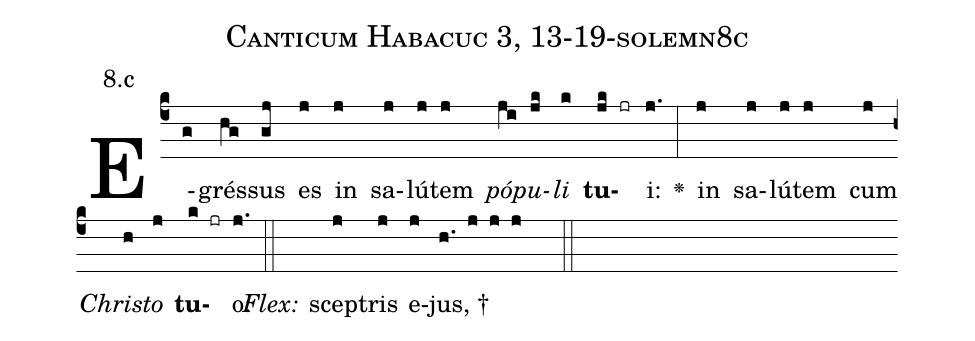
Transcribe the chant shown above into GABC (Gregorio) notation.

name: Canticum Habacuc 3, 13-19-solemn8c;
annotation: 8.c;
%%
(c4)E(g)grés(hg)sus(gj) es(j) in(j) sa(j)lú(j)tem(j) <i>pó</i>(ji)<i>pu</i>(jk)<i>li</i>(k) <b>tu</b>(jk jr)i:(j.) <v>\greheightstar</v>(:) in(j) sa(j)lú(j)tem(j) cum(j) <i>Chri</i>(h)<i>sto</i>(j) <b>tu</b>(k jr)o:(j.) (::)
<i>Flex:</i>()  scep(j)tris(j) e(j)jus, †(h. j j j  ::)

%E(j) u(j) o(h) u(j) a(k) e.(j.) (::)
